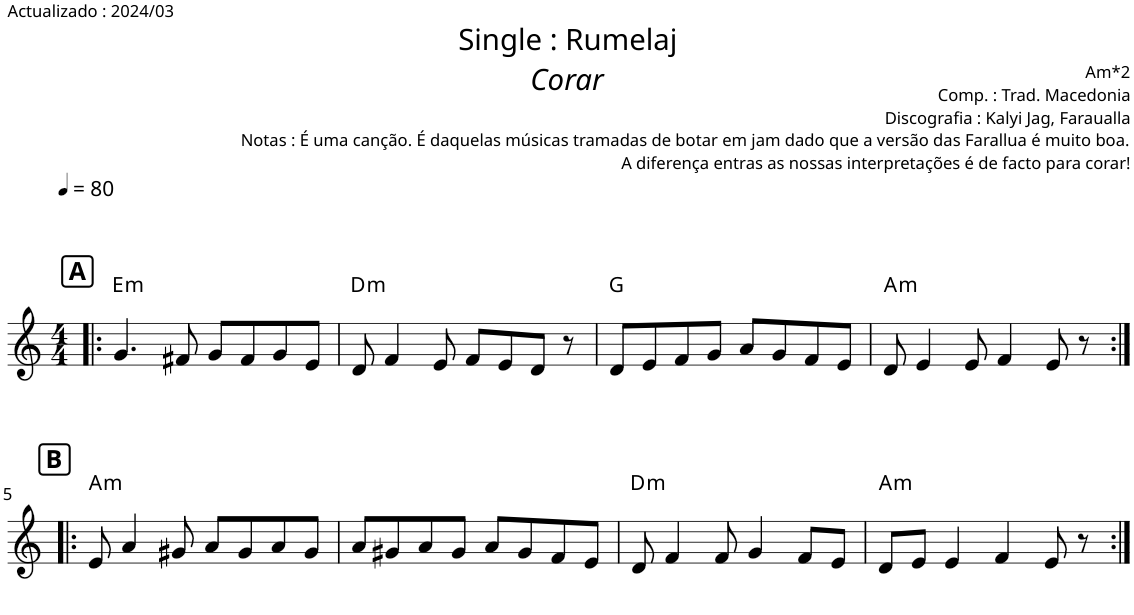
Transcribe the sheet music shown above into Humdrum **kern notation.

**kern	**harte
*part1	*part1
*staff1	*
*I"Piano	*
*I'Pno.	*
*clefG2	*
*k[]	*
*M4/4	*
*MM80	*
!!LO:REH:place=s1:a:B:cj:fs=12:t=A
=1!|:	=1!|:
!	!LO:H:kt=m
4.g/	E:min
8f#X/	.
8g/L	.
8f#/	.
8g/	.
8e/J	.
=2	=2
!	!LO:H:kt=m
8d/	D:min
4f/	.
8e/	.
8f/L	.
8e/	.
8d/J	.
8r	.
=3	=3
8d/L	G:maj
8e/	.
8f/	.
8g/J	.
8a/L	.
8g/	.
8f/	.
8e/J	.
=4	=4
!	!LO:H:kt=m
8d/	A:min
4e/	.
8e/	.
4f/	.
8e/	.
8r	.
!!LO:LB:g=z
!!LO:REH:place=s1:a:B:cj:fs=12:t=B
=5:|!|:	=5:|!|:
!	!LO:H:kt=m
8e/	A:min
4a/	.
8g#X/	.
8a/L	.
8g#/	.
8a/	.
8g#/J	.
=6	=6
8a/L	.
8g#X/	.
8a/	.
8g#/J	.
8a/L	.
8g#/	.
8f/	.
8e/J	.
=7	=7
!	!LO:H:kt=m
8d/	D:min
4f/	.
8f/	.
4g/	.
8f/L	.
8e/J	.
=8	=8
!	!LO:H:kt=m
8d/L	A:min
8e/J	.
4e/	.
4f/	.
8e/	.
8r	.
=:|!	=:|!
*-	*-
